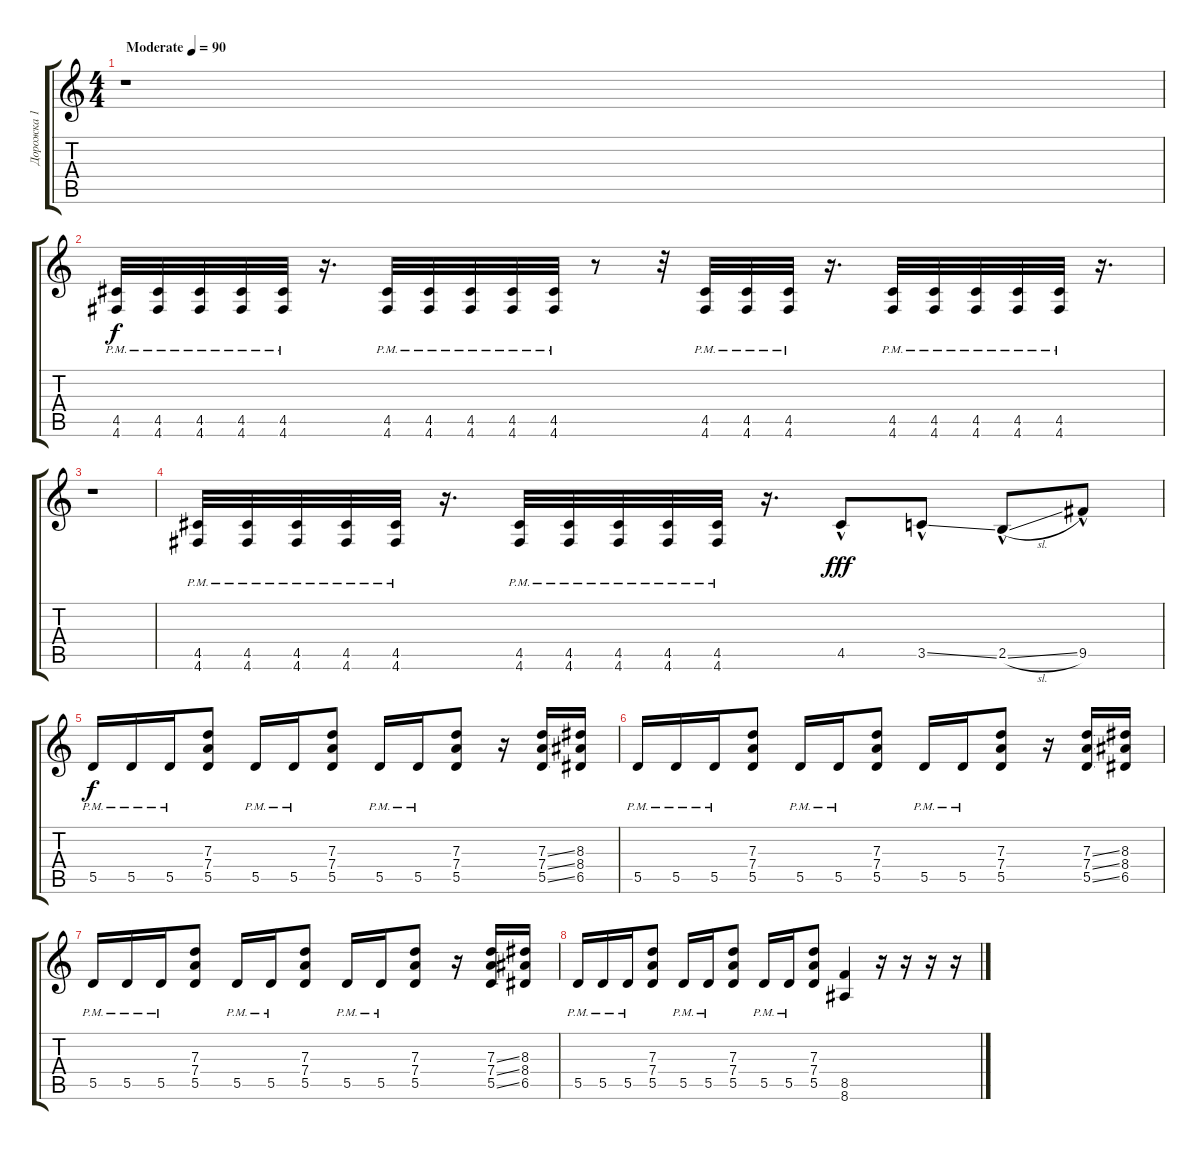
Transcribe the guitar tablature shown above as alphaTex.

\track ("Дорожка 1" "Дорожка 1") {instrument distortionguitar}
\staff {score tabs}
\tuning (E4 B3 G3 D3 A2 D2) {hide}
\ts (4 4)
\tempo (90 "Moderate")
\clef g2
\ks c
r.1{dy f instrument distortionguitar} |
(4.5{pm} 4.6{pm}).32 (4.5{pm} 4.6{pm}).32 (4.5{pm} 4.6{pm}).32 (4.5{pm} 4.6{pm}).32 (4.5{pm} 4.6{pm}).32 r.16{d} (4.5{pm} 4.6{pm}).32 (4.5{pm} 4.6{pm}).32 (4.5{pm} 4.6{pm}).32 (4.5{pm} 4.6{pm}).32 (4.5{pm} 4.6{pm}).32 r.8 r.32 (4.5{pm} 4.6{pm}).32 (4.5{pm} 4.6{pm}).32 (4.5{pm} 4.6{pm}).32 r.16{d} (4.5{pm} 4.6{pm}).32 (4.5{pm} 4.6{pm}).32 (4.5{pm} 4.6{pm}).32 (4.5{pm} 4.6{pm}).32 (4.5{pm} 4.6{pm}).32 r.16{d} |
r.1 |
(4.5{pm} 4.6{pm}).32 (4.5{pm} 4.6{pm}).32 (4.5{pm} 4.6{pm}).32 (4.5{pm} 4.6{pm}).32 (4.5{pm} 4.6{pm}).32 r.16{d} (4.5{pm} 4.6{pm}).32 (4.5{pm} 4.6{pm}).32 (4.5{pm} 4.6{pm}).32{volume 16 instrument distortionguitar} (4.5{pm} 4.6{pm}).32 (4.5{pm} 4.6{pm}).32 r.16{d} 4.5{hac}.8{dy fff} 3.5{ss hac}.8 2.5{sl hac}.8 9.5{hac}.8 |
5.5{pm}.16{dy f} 5.5{pm}.16 5.5{pm}.16 (7.3 7.4 5.5).8 5.5{pm}.16 5.5{pm}.16 (7.3 7.4 5.5).8 5.5{pm}.16 5.5{pm}.16 (7.3 7.4 5.5).8 r.16 (7.3{ss} 7.4{ss} 5.5{ss}).16 (8.3 8.4 6.5).16 |
5.5{pm}.16 5.5{pm}.16 5.5{pm}.16 (7.3 7.4 5.5).8 5.5{pm}.16 5.5{pm}.16 (7.3 7.4 5.5).8 5.5{pm}.16 5.5{pm}.16 (7.3 7.4 5.5).8 r.16 (7.3{ss} 7.4{ss} 5.5{ss}).16 (8.3 8.4 6.5).16 |
5.5{pm}.16 5.5{pm}.16 5.5{pm}.16 (7.3 7.4 5.5).8 5.5{pm}.16 5.5{pm}.16 (7.3 7.4 5.5).8 5.5{pm}.16 5.5{pm}.16 (7.3 7.4 5.5).8 r.16 (7.3{ss} 7.4{ss} 5.5{ss}).16 (8.3 8.4 6.5).16 |
5.5{pm}.16 5.5{pm}.16 5.5{pm}.16 (7.3 7.4 5.5).8 5.5{pm}.16 5.5{pm}.16 (7.3 7.4 5.5).8 5.5{pm}.16 5.5{pm}.16 (7.3 7.4 5.5).8 (8.5 8.6).4 r.16 r.16 r.16 r.16
